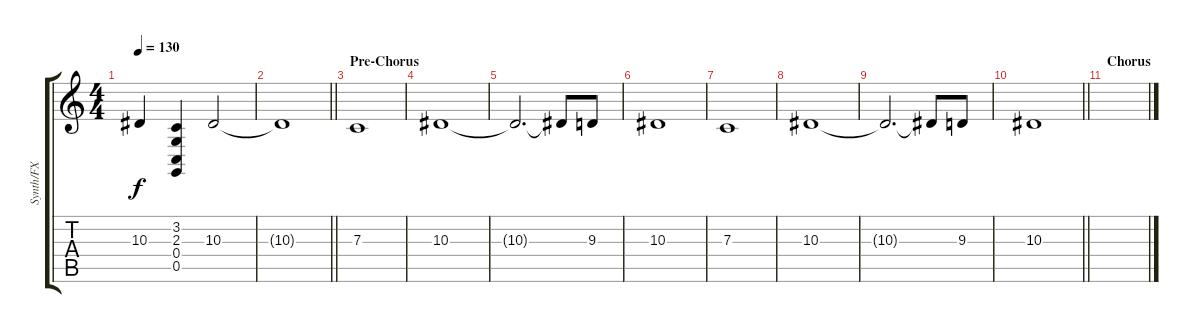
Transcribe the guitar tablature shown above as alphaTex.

\track ("Synth/FX" "Synth/FX") {instrument vibraphone}
\staff {score tabs}
\tuning (D4 A3 F3 C3 G2 C2) {hide}
\ts (4 4)
\tempo 130
\clef g2
\ks c
10.3.4{dy f} (3.2 2.3 0.4 0.5).4{instrument reversecymbal} 10.3.2{instrument vibraphone} |
\barLineRight lightlight
10.3{t}.1 |
\section ("" "Pre-Chorus")
7.3.1{volume 8 instrument lead1square} |
10.3.1 |
10.3{t}.2{d} 10.3{t}.8 9.3.8 |
10.3.1 |
7.3.1 |
10.3.1 |
10.3{t}.2{d} 10.3{t}.8 9.3.8 |
\barLineRight lightlight
10.3.1 |
\section ("" "Chorus")
